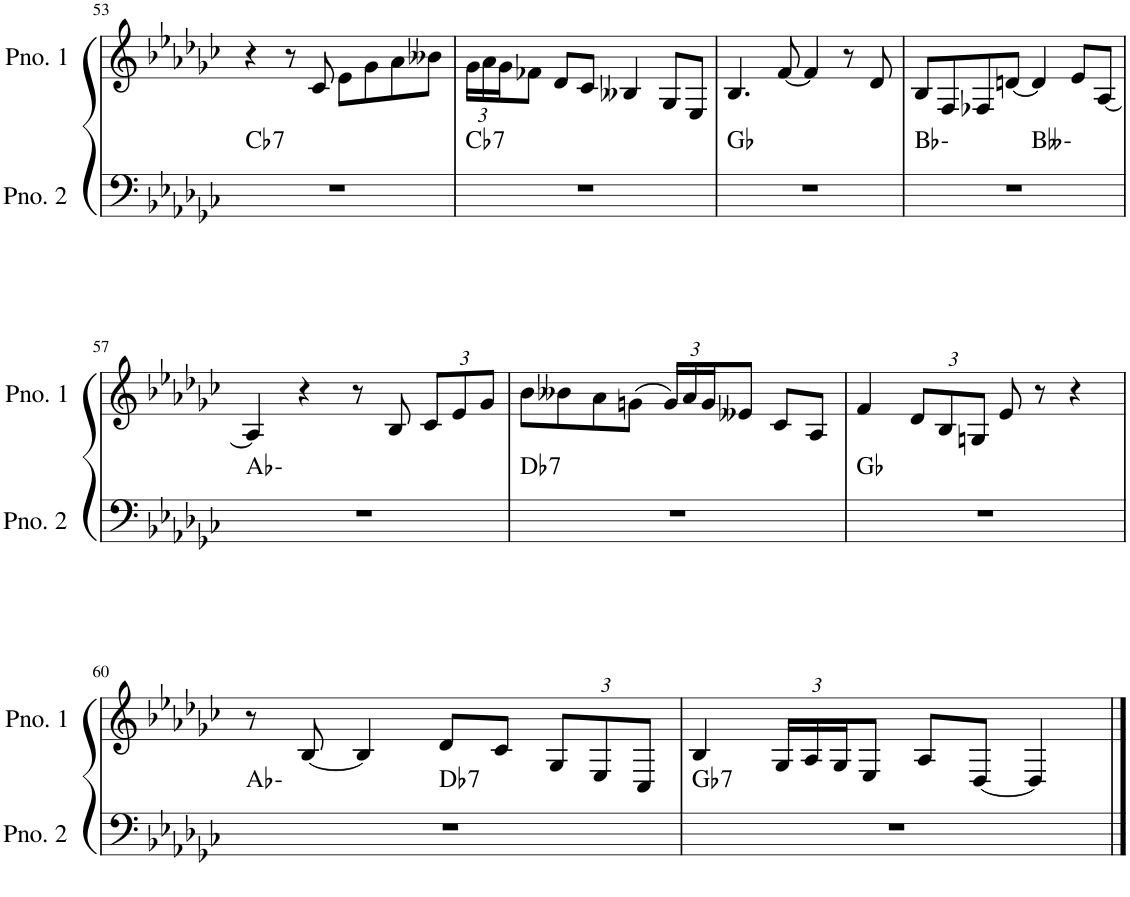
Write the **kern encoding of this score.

**kern	**harte	**kern
*part2	*part2	*part1
*staff2	*	*staff1
*I"ピアノ 2	*	*I"ピアノ 1
!!LO:PB:g=z
*clefF4	*	*clefG2
*k[b-e-a-d-g-c-]	*	*k[b-e-a-d-g-c-]
*M4/4	*	*M4/4
=53	=53	=53
!	!LO:H:kt=7	!
1r	Cb:7	4r
.	.	8r
.	.	8c-/
.	.	8e-\L
.	.	8g-\
.	.	8a-\
.	.	8b--X\J
=54	=54	=54
*	*	*Xbrackettup
!	!LO:H:kt=7	!
1r	Cb:7	24g-\LL
.	.	24a-\
.	.	24g-\J
.	.	8f-X\J
.	.	8d-/L
.	.	8c-/J
.	.	4B--X/
.	.	8G-/L
.	.	8E-/J
=55	=55	=55
1r	Gb:maj	4.B-/
.	.	[8f/
.	.	4f/]
.	.	8r
.	.	8d-/
=56	=56	=56
*^	*	*
1r	2ryy	Bb:min	8B-/L
.	.	.	8F/
.	.	.	8F-X/
.	.	.	[8dn/J
.	2ryy	Bbb:min	4d/]
.	.	.	8e-/L
.	.	.	[8A-/J
*v	*v	*	*
!!LO:LB:g=z
=57	=57	=57
1r	Ab:min	4A-/]
.	.	4r
.	.	8r
.	.	8B-/
.	.	12c-/L
.	.	12e-/
.	.	12g-/J
=58	=58	=58
!	!LO:H:kt=7	!
1r	Db:7	8b-\L
.	.	8b--X\
.	.	8a-\
.	.	(8gn\J
.	.	24g/LL)
.	.	24a-/
.	.	24g/J
.	.	8e--X/J
.	.	8c-/L
.	.	8A-/J
=59	=59	=59
1r	Gb:maj	4f/
.	.	12d-/L
.	.	12B-/
.	.	12Gn/J
.	.	8e-/
.	.	8r
.	.	4r
!!LO:LB:g=z
=60	=60	=60
*^	*	*
1r	2ryy	Ab:min	8r
.	.	.	[8B-/
.	.	.	4B-/]
!	!	!LO:H:kt=7	!
.	2ryy	Db:7	8d-/L
.	.	.	8c-/J
.	.	.	12G-/L
.	.	.	12E-/
.	.	.	12C-/J
=61	=61	=61	=61
!	!	!LO:H:kt=7	!
*v	*v	*	*
1r	Gb:7	4B-/
.	.	24G-/LL
.	.	24A-/
.	.	24G-/J
.	.	8E-/J
.	.	8A-/L
.	.	[8D-/J
.	.	4D-/]
==	==	==
*-	*-	*-
